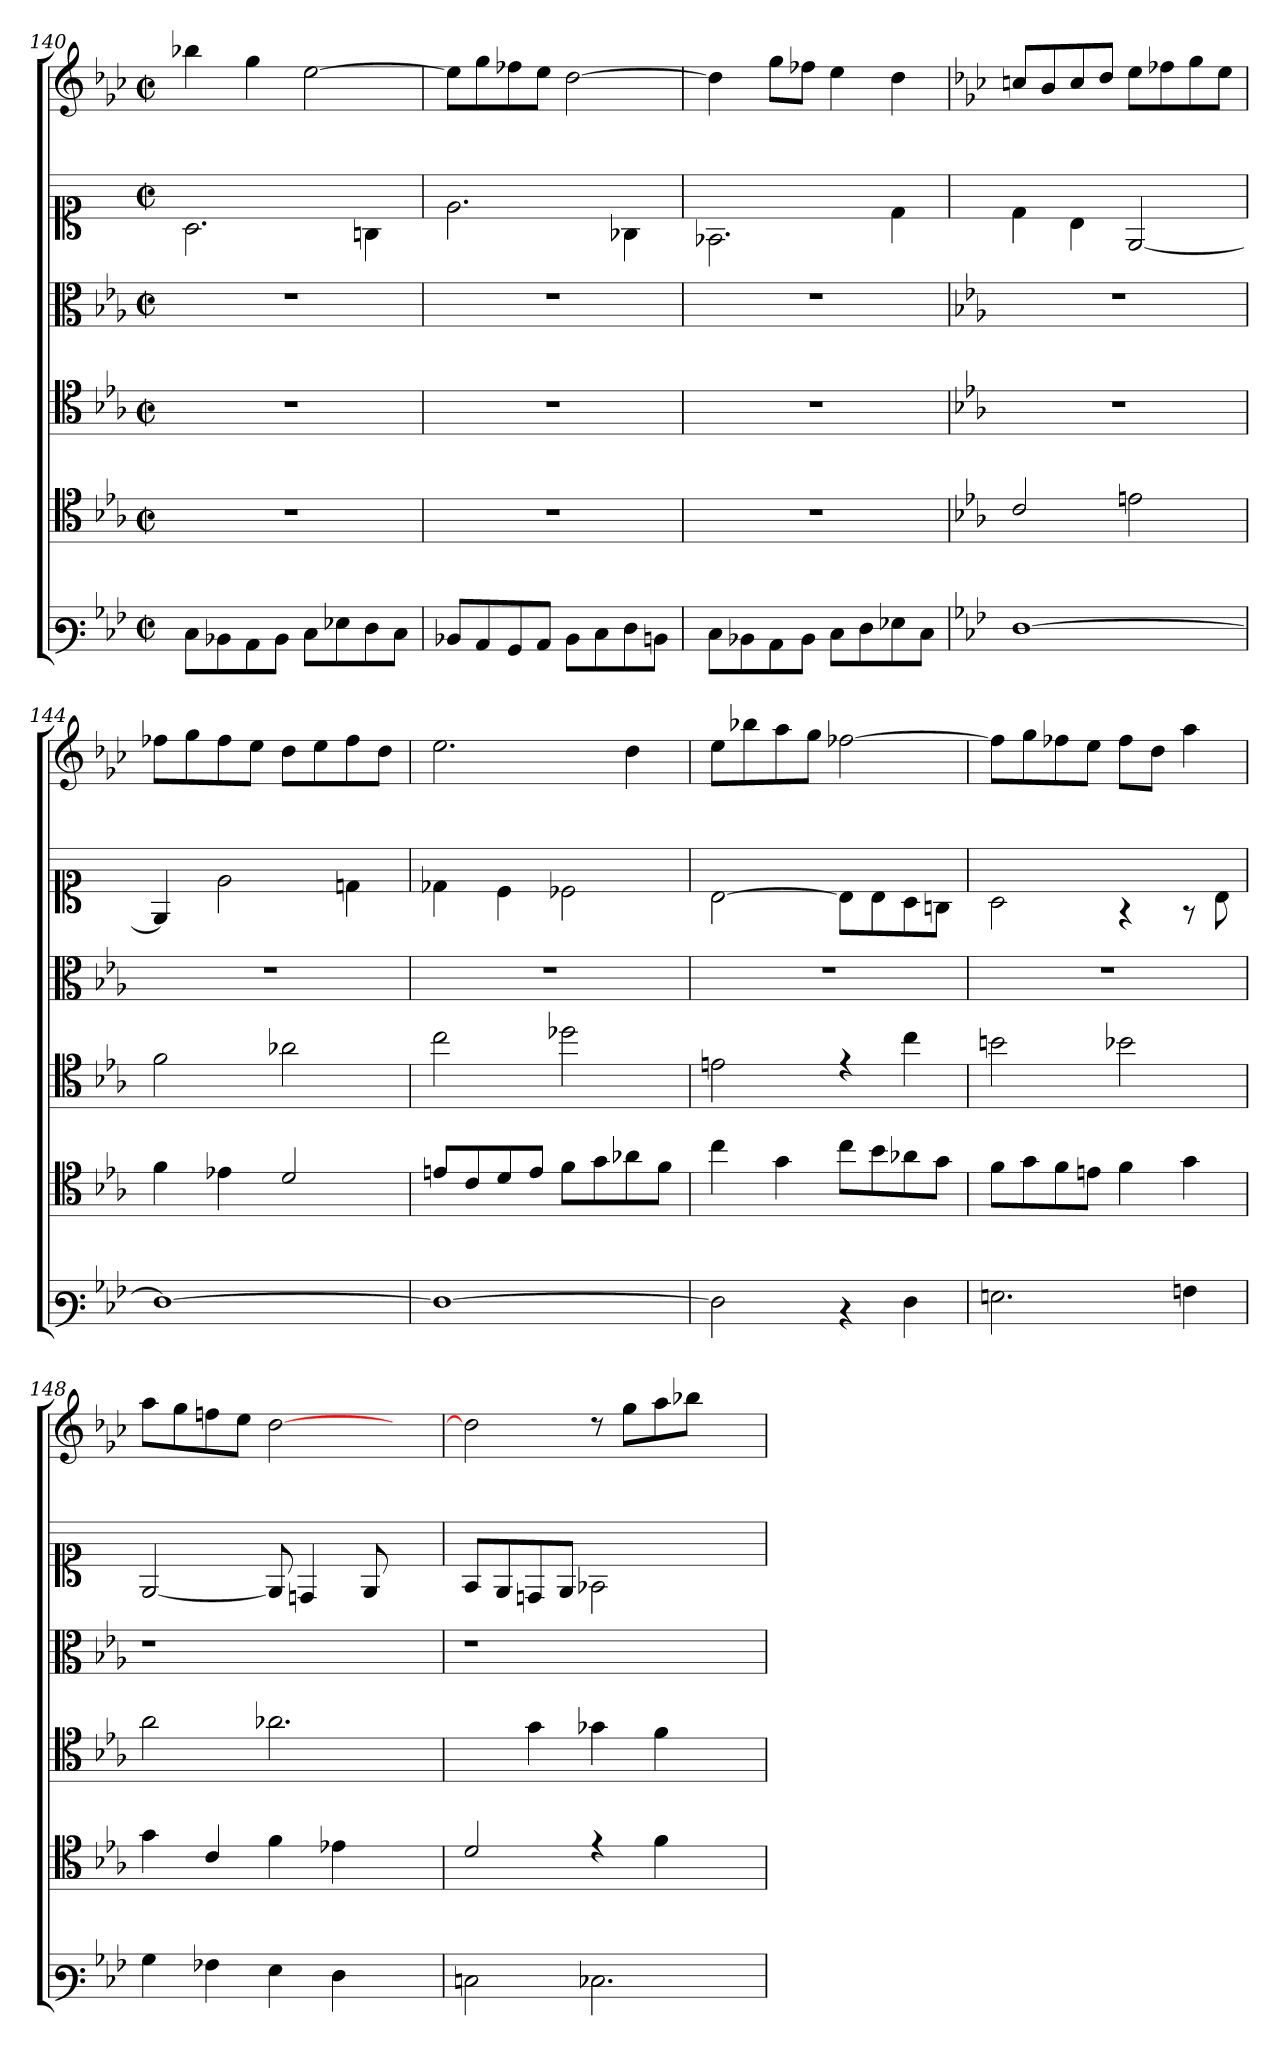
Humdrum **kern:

**kern	**kern	**kern	**kern	**kern	**kern
*part6	*part5	*part4	*part3	*part2	*part1
*staff6	*staff5	*staff4	*staff3	*staff2	*staff1
*clefF3	*clefC4	*clefC4	*clefC3	*clefC1	*clefG3
*k[b-e-a-]	*k[b-e-a-]	*k[b-e-a-]	*k[b-e-a-]	*	*k[b-e-a-]
*M2/2	*M2/2	*M2/2	*M2/2	*M2/2	*M2/2
*met(c|)	*met(c|)	*met(c|)	*met(c|)	*met(c|)	*met(c|)
=140	=140	=140	=140	=140	=140
8E-\L	1r	1r	1r	2.A\	4gg-X\
8D-X\	.	.	.	.	.
8C\	.	.	.	.	4ee-\
8D-\J	.	.	.	.	.
8E-\L	.	.	.	.	[>2cc\
8G-X\	.	.	.	.	.
8F\	.	.	.	4Gn\	.
8E-\J	.	.	.	.	.
=141	=141	=141	=141	=141	=141
8D-X/L	1r	1r	1r	2.e\	8cc\L]
8C/	.	.	.	.	8ee-\
8BB-/	.	.	.	.	8dd-X\
8C/J	.	.	.	.	8cc\J
8D-\L	.	.	.	.	[>2b-\
8E-\	.	.	.	.	.
8F\	.	.	.	4G-X\	.
8Dn\J	.	.	.	.	.
=142	=142	=142	=142	=142	=142
8E-\L	1r	1r	1r	2.F-X\	4b-\]
8D-X\	.	.	.	.	.
8C\	.	.	.	.	8ee-\L
8D-\J	.	.	.	.	8dd-X\J
8E-\L	.	.	.	.	4cc\
8F\	.	.	.	.	.
8G-X\	.	.	.	4d\	4b-\
8E-\J	.	.	.	.	.
!!LO:PB:g=z
=143	=143	=143	=143	=143	=143
*k[b-e-a-]	*k[b-e-a-]	*k[b-e-a-]	*k[b-e-a-]	*	*k[b-e-a-]
[>1F	2c/	1r	1r	4d\	8an/L
.	.	.	.	.	8g/
.	.	.	.	4B\	8a/
.	.	.	.	.	8b-/J
.	2en\	.	.	[<2E/	8cc\L
.	.	.	.	.	8dd-X\
.	.	.	.	.	8ee-\
.	.	.	.	.	8cc\J
=144	=144	=144	=144	=144	=144
1F_	4f\	2f\	1r	4E/]	8dd-X\L
.	.	.	.	.	8ee-\
.	4e-X\	.	.	2e\	8dd-\
.	.	.	.	.	8cc\J
.	2d/	2a-X\	.	.	8b-\L
.	.	.	.	.	8cc\
.	.	.	.	4dn\	8dd-\
.	.	.	.	.	8b-\J
=145	=145	=145	=145	=145	=145
1F_>	8en/L	2cc\	1r	4d-X\	2.cc\
.	8c/	.	.	.	.
.	8d/	.	.	4c\	.
.	8e/J	.	.	.	.
.	8f\L	2dd-X\	.	2c-X\	.
.	8g\	.	.	.	.
.	8a-X\	.	.	.	4b-\
.	8f\J	.	.	.	.
=146	=146	=146	=146	=146	=146
2F\]	4cc\	2en\	1r	[>2B\	8cc\L
.	.	.	.	.	8gg-X\
.	4g\	.	.	.	8ff\
.	.	.	.	.	8ee-\J
4rD	8cc\L	4re	.	8B\L]	[>2dd-X\
.	8b-\	.	.	8B\	.
4F\	8a-X\	4cc\	.	8A\	.
.	8g\J	.	.	8Gn\J	.
=147	=147	=147	=147	=147	=147
2.Gn\	8f\L	2bn\	1r	2A\	8dd-\L]
.	8g\	.	.	.	8ee-\
.	8f\	.	.	.	8dd-X\
.	8en\J	.	.	.	8cc\J
.	4f\	2b-X\	.	4rF	8dd-\L
.	.	.	.	.	8b-\J
4An\	4g\	.	.	8rF	4ff\
.	.	.	.	8B\	.
!!LO:LB:g=z
=148	=148	=148	=148	=148	=148
4B-\	4g\	2a-\	1r	[<2E/	8ff\L
.	.	.	.	.	8ee-\
4A-X\	4c/	.	.	.	8ddn\
.	.	.	.	.	8cc\J
4G\	4f\	2.a-X\	.	8E/]	[>2b-\
.	.	.	.	4Dn/	.
4F\	4e-X\	.	.	.	.
.	.	.	.	8E/	.
4ryy	4ryy	.	4ryy	4ryy	4ryy
=149	=149	=149	=149	=149	=149
2En\	2d/	4ryy	1r	8F/L	2b-\]
.	.	.	.	8E/	.
.	.	4g\	.	8Dn/	.
.	.	.	.	8E/J	.
2.E-X\	4rd	4g-X\	.	2F-X\	8rb
.	.	.	.	.	8ee-\L
.	4f\	4f\	.	.	8ff\
.	.	.	.	.	8gg-X\J
.	4ryy	4ryy	4ryy	4ryy	4ryy
=	=	=	=	=	=
*-	*-	*-	*-	*-	*-
